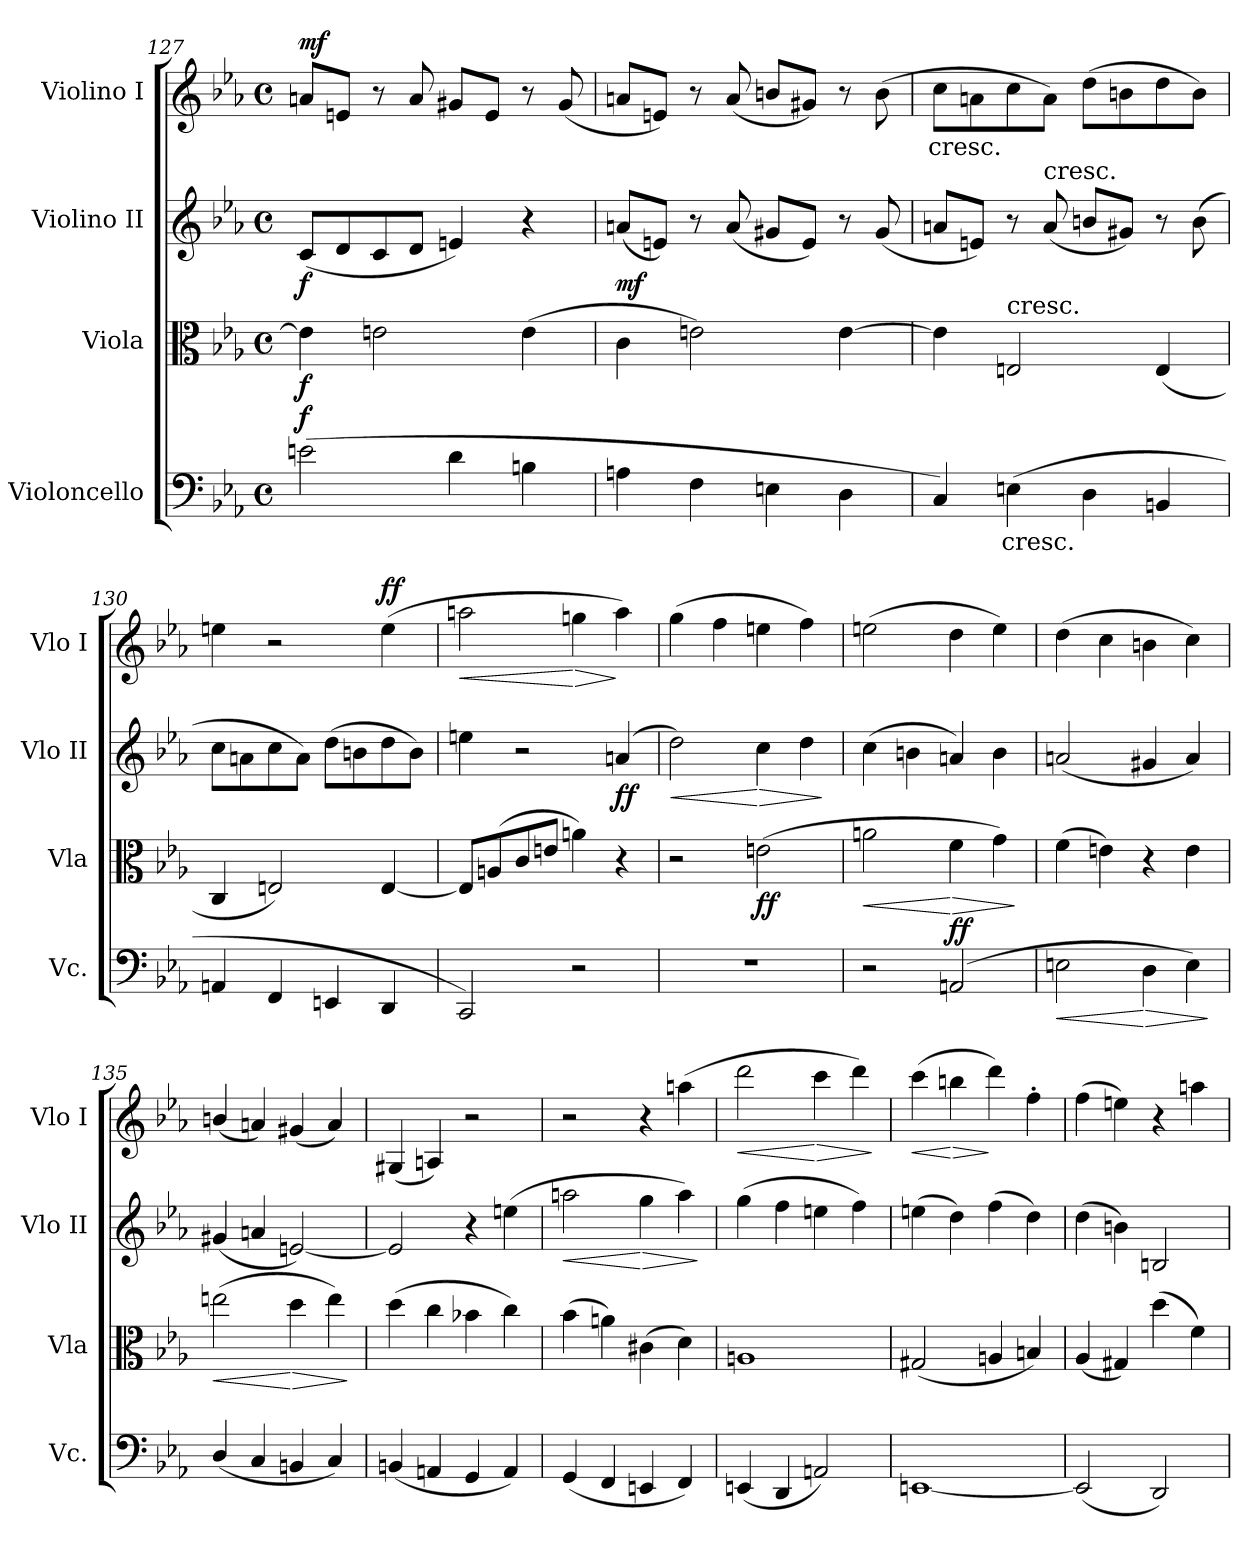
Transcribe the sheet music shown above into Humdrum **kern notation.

**kern	**text	**dynam	**kern	**dynam	**kern	**dynam	**kern	**text	**dynam
*part4	*part4	*part4	*part3	*part3	*part2	*part2	*part1	*part1	*part1
*staff4	*staff4	*staff4	*staff3	*staff3	*staff2	*staff2	*staff1	*staff1	*staff1
*I"Violoncello	*	*	*I"Viola	*	*I"Violino II	*	*I"Violino I	*	*
*I'Vc.	*	*	*I'Vla	*	*I'Vlo II	*	*I'Vlo I	*	*
!!LO:LB:g=z
*clefF4	*	*	*clefC3	*	*clefG2	*	*clefG2	*	*
*k[b-e-a-]	*	*	*k[b-e-a-]	*	*k[b-e-a-]	*	*k[b-e-a-]	*	*
*M4/4	*	*	*M4/4	*	*M4/4	*	*M4/4	*	*
*met(c)	*	*	*met(c)	*	*met(c)	*	*met(c)	*	*
=127	=127	=127	=127	=127	=127	=127	=127	=127	=127
!	!	!LO:DY:b	!	!LO:DY:b	!	!LO:DY:b	!	!	!LO:DY:b
(2en\	.	f	4e\]	f	(8c/L	f	8an/L	.	mf
.	.	.	.	.	8d/	.	8en/J	.	.
.	.	.	2en\	.	8c/	.	8r	.	.
.	.	.	.	.	8d/J	.	8a/	.	.
4d\	.	.	.	.	4en/)	.	8g#X/L	.	.
.	.	.	.	.	.	.	8e/J	.	.
4Bn\	.	.	(4e\	.	4r	.	8r	.	.
.	.	.	.	.	.	.	(8g#/	.	.
=128	=128	=128	=128	=128	=128	=128	=128	=128	=128
!	!	!	!	!	!	!LO:DY:b	!	!	!
4An\	.	.	4c\	.	(8an/L	mf	8an/L	.	.
.	.	.	.	.	8en/J)	.	8en/J)	.	.
4F\	.	.	2en\)	.	8r	.	8r	.	.
.	.	.	.	.	(8a/	.	(8a/	.	.
4En\	.	.	.	.	8g#X/L	.	8bn/L	.	.
.	.	.	.	.	8e/J)	.	8g#X/J)	.	.
4D\	.	.	[4e\	.	8r	.	8r	.	.
.	.	.	.	.	(8g#/	.	(8b\	.	.
=129	=129	=129	=129	=129	=129	=129	=129	=129	=129
!	!	!	!	!	!	!	!	!LO:LY:b	!
4C/)	.	.	4e\]	.	8an/L	.	8cc\L	-cresc.	.
.	.	.	.	.	8en/J)	.	8an\	.	.
!	!	!	!LO:TX:a:t=cresc.	!	!	!	!	!	!
!	!LO:LY:b	!	!	!	!	!	!	!	!
(4En\	-cresc.	.	2En/	.	8r	.	8cc\	.	.
!	!	!	!	!	!LO:TX:a:t=cresc.	!	!	!	!
.	.	.	.	.	(8a/	.	8a\J)	.	.
4D\	.	.	.	.	8bn/L	.	(8dd\L	.	.
.	.	.	.	.	8g#X/J)	.	8bn\	.	.
4BBn/	.	.	(4E/	.	8r	.	8dd\	.	.
.	.	.	.	.	(8b\	.	8b\J)	.	.
=130	=130	=130	=130	=130	=130	=130	=130	=130	=130
4AAn/	.	.	4C/	.	8cc\L	.	4een\	.	.
.	.	.	.	.	8an\	.	.	.	.
4FF/	.	.	2En/)	.	8cc\	.	2r	.	.
.	.	.	.	.	8a\J)	.	.	.	.
4EEn/	.	.	.	.	(8dd\L	.	.	.	.
.	.	.	.	.	8bn\	.	.	.	.
!	!	!	!	!	!	!	!	!	!LO:DY:b
4DD/	.	.	[4E/	.	8dd\	.	(4ee\	.	ff
.	.	.	.	.	8b\J)	.	.	.	.
=131	=131	=131	=131	=131	=131	=131	=131	=131	=131
!	!	!	!	!	!	!	!	!	!LO:HP:b
2CC/)	.	.	8E/L]	.	4een\	.	2aan\	.	<
.	.	.	(8An/	.	.	.	.	.	.
.	.	.	8c/	.	2r	.	.	.	.
.	.	.	8en/J	.	.	.	.	.	.
!	!	!	!	!	!	!	!	!	!LO:HP:n=1:b
2r	.	.	4an\)	.	.	.	4ggn\	.	[ >
!	!	!	!	!	!	!LO:DY:b	!	!	!
.	.	.	4r	.	(4an/	ff	4aa\)	.	]
=132	=132	=132	=132	=132	=132	=132	=132	=132	=132
!	!	!	!	!	!	!LO:HP:b	!	!	!
1r	.	.	2r	.	2dd\)	<	(4gg\	.	.
.	.	.	.	.	.	.	4ff\	.	.
!	!	!	!	!LO:DY:b	!	!LO:HP:n=1:b	!	!	!
.	.	.	(2en\	ff	4cc\	[ >	4een\	.	.
.	.	.	.	.	4dd\	.	4ff\)	.	.
.	.	.	.	.	.	]	.	.	.
=133	=133	=133	=133	=133	=133	=133	=133	=133	=133
!	!	!	!	!LO:HP:b	!	!	!	!	!
2r	.	.	2an\	<	(4cc\	.	(2een\	.	.
.	.	.	.	.	4bn\	.	.	.	.
!	!	!LO:DY:b	!	!LO:HP:n=1:b	!	!	!	!	!
(2AAn/	.	ff	4f\	[ >	4an/)	.	4dd\	.	.
.	.	.	4g\)	.	4b\	.	4ee\)	.	.
.	.	.	.	]	.	.	.	.	.
=134	=134	=134	=134	=134	=134	=134	=134	=134	=134
!	!	!LO:HP:b	!	!	!	!	!	!	!
2En\	.	<	(4f\	.	(2an/	.	(4dd\	.	.
.	.	.	4en\)	.	.	.	4cc\	.	.
!	!	!LO:HP:n=1:b	!	!	!	!	!	!	!
4D\	.	[ >	4r	.	4g#X/	.	4bn\	.	.
4E\)	.	.	4e\	.	4a/)	.	4cc\)	.	.
.	.	]	.	.	.	.	.	.	.
!!LO:LB:g=z
=135	=135	=135	=135	=135	=135	=135	=135	=135	=135
!	!	!	!	!LO:HP:b	!	!	!	!	!
(4D/	.	.	(2een\	<	(4g#X/	.	(4bn/	.	.
4C/	.	.	.	.	4an/	.	4an/)	.	.
!	!	!	!	!LO:HP:n=1:b	!	!	!	!	!
4BBn/	.	.	4dd\	[ >	[2en/)	.	(4g#X/	.	.
4C/)	.	.	4ee\)	.	.	.	4a/)	.	.
.	.	.	.	]	.	.	.	.	.
=136	=136	=136	=136	=136	=136	=136	=136	=136	=136
(4BBn/	.	.	(4dd\	.	2e/]	.	(4G#X/	.	.
4AAn/	.	.	4cc\	.	.	.	4An/)	.	.
4GG/	.	.	4b-X\	.	4r	.	2r	.	.
4AA/)	.	.	4cc\)	.	(4een\	.	.	.	.
=137	=137	=137	=137	=137	=137	=137	=137	=137	=137
!	!	!	!	!	!	!LO:HP:b	!	!	!
(4GG/	.	.	(4b-\	.	2aan\	<	2r	.	.
4FF/	.	.	4an\)	.	.	.	.	.	.
!	!	!	!	!	!	!LO:HP:n=1:b	!	!	!
4EEn/	.	.	(4c#X\	.	4gg\	[ >	4r	.	.
4FF/)	.	.	4d\)	.	4aa\)	.	(4aan\	.	.
.	.	.	.	.	.	]	.	.	.
=138	=138	=138	=138	=138	=138	=138	=138	=138	=138
!	!	!	!	!	!	!	!	!	!LO:HP:b
(4EEn/	.	.	1An	.	(4gg\	.	2ddd\	.	<
4DD/	.	.	.	.	4ff\	.	.	.	.
!	!	!	!	!	!	!	!	!	!LO:HP:n=1:b
2AAn/)	.	.	.	.	4een\	.	4ccc\	.	[ >
.	.	.	.	.	4ff\)	.	4ddd\)	.	.
.	.	.	.	.	.	.	.	.	]
=139	=139	=139	=139	=139	=139	=139	=139	=139	=139
!	!	!	!	!	!	!	!	!	!LO:HP:b
[1EEn	.	.	(2G#X/	.	(4een\	.	(4ccc\	.	<
!	!	!	!	!	!	!	!	!	!LO:HP:n=1:b
.	.	.	.	.	4dd\)	.	4bbn\	.	[ >
.	.	.	4An/	.	(4ff\	.	4ddd\)	.	]
.	.	.	4Bn/)	.	4dd\)	.	4ff'\	.	.
=140	=140	=140	=140	=140	=140	=140	=140	=140	=140
(2EE/]	.	.	(4A-/	.	(4dd\	.	(4ff\	.	.
.	.	.	4G#X/)	.	4bn\)	.	4een\)	.	.
2DD/)	.	.	(4dd\	.	2Bn/	.	4r	.	.
.	.	.	4f\)	.	.	.	4aan\	.	.
=	=	=	=	=	=	=	=	=	=
*-	*-	*-	*-	*-	*-	*-	*-	*-	*-
